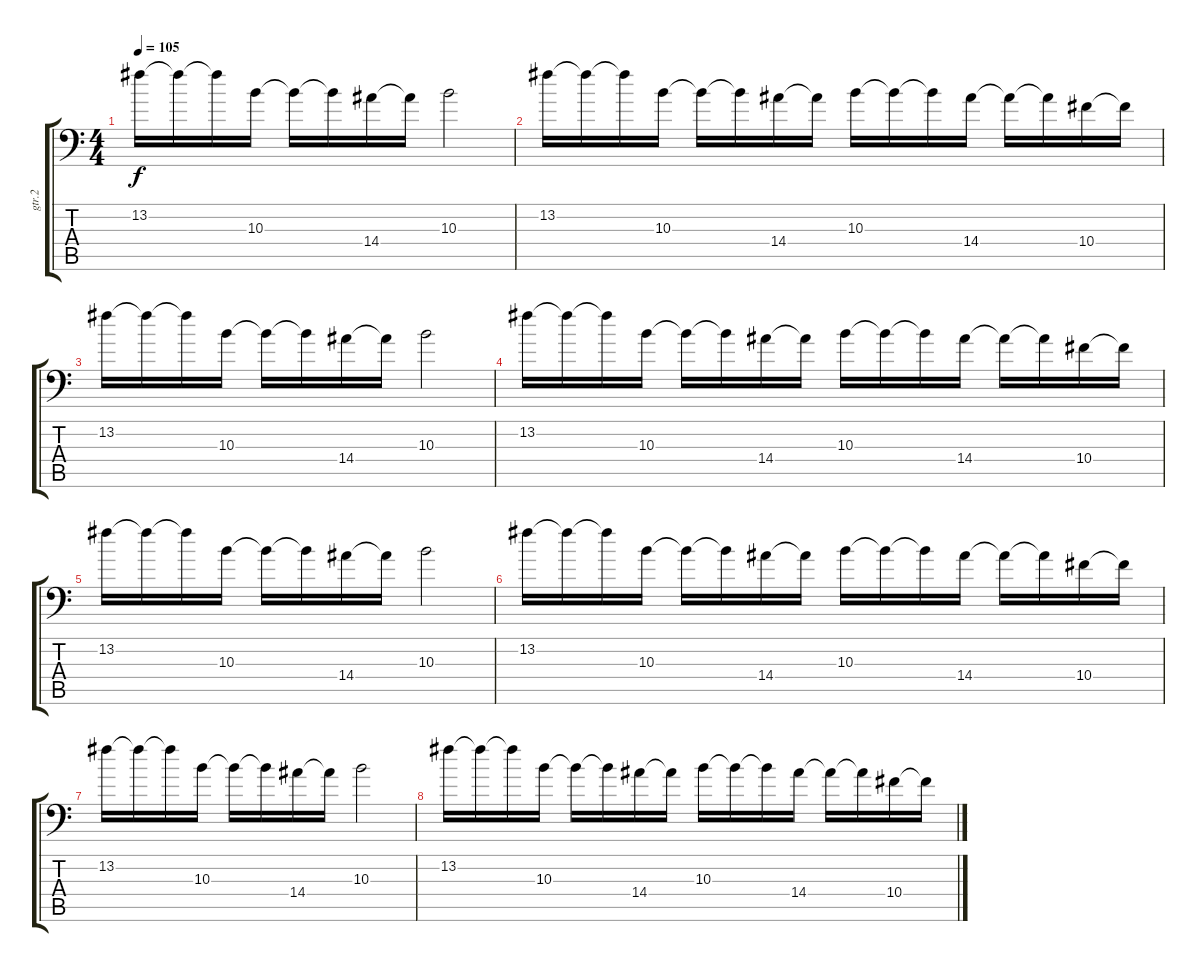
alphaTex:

\track ("gtr.2" "gtr.2") {instrument distortionguitar}
\staff {score tabs}
\tuning (Bb3 F3 Db3 Ab2 Eb2 Ab1) {hide}
\ts (4 4)
\section ("" "")
\tempo 105
\clef f4
\ks c
13.2.16{dy f} 13.2{t}.16 13.2{t}.16 10.3.16 10.3{t}.16 10.3{t}.16 14.4.16 14.4{t}.16 10.3.2 |
13.2.16 13.2{t}.16 13.2{t}.16 10.3.16 10.3{t}.16 10.3{t}.16 14.4.16 14.4{t}.16 10.3.16 10.3{t}.16 10.3{t}.16 14.4.16 14.4{t}.16 14.4{t}.16 10.4.16 10.4{t}.16 |
13.2.16 13.2{t}.16 13.2{t}.16 10.3.16 10.3{t}.16 10.3{t}.16 14.4.16 14.4{t}.16 10.3.2 |
13.2.16 13.2{t}.16 13.2{t}.16 10.3.16 10.3{t}.16 10.3{t}.16 14.4.16 14.4{t}.16 10.3.16 10.3{t}.16 10.3{t}.16 14.4.16 14.4{t}.16 14.4{t}.16 10.4.16 10.4{t}.16 |
13.2.16 13.2{t}.16 13.2{t}.16 10.3.16 10.3{t}.16 10.3{t}.16 14.4.16 14.4{t}.16 10.3.2 |
13.2.16 13.2{t}.16 13.2{t}.16 10.3.16 10.3{t}.16 10.3{t}.16 14.4.16 14.4{t}.16 10.3.16 10.3{t}.16 10.3{t}.16 14.4.16 14.4{t}.16 14.4{t}.16 10.4.16 10.4{t}.16 |
13.2.16 13.2{t}.16 13.2{t}.16 10.3.16 10.3{t}.16 10.3{t}.16 14.4.16 14.4{t}.16 10.3.2 |
13.2.16 13.2{t}.16 13.2{t}.16 10.3.16 10.3{t}.16 10.3{t}.16 14.4.16 14.4{t}.16 10.3.16 10.3{t}.16 10.3{t}.16 14.4.16 14.4{t}.16 14.4{t}.16 10.4.16 10.4{t}.16
